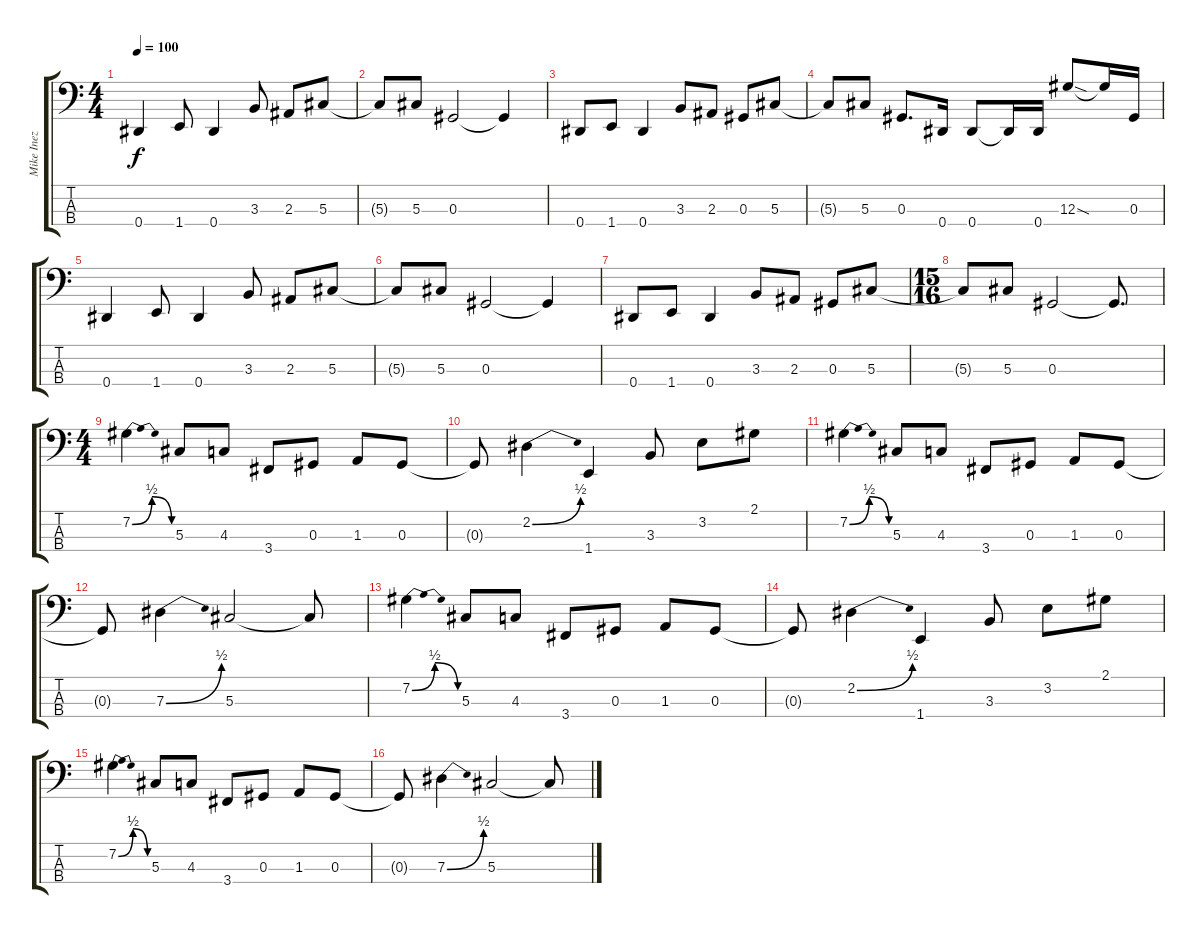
\track ("Mike Inez" "Mike Inez") {instrument electricbasspick}
\staff {score tabs}
\tuning (Gb2 Db2 Ab1 Eb1) {hide}
\ts (4 4)
\tempo 100
\clef f4
\ks c
0.4.4{dy f} 1.4.8 0.4.4 3.3.8 2.3.8 5.3.8 |
5.3{t}.8 5.3.8 0.3.2 0.3{t}.4 |
0.4.8 1.4.8 0.4.4 3.3.8 2.3.8 0.3.8 5.3.8 |
5.3{t}.8 5.3.8 0.3.8{d} 0.4.16 0.4.8 0.4{t}.16 0.4.16 12.3{sod}.8 12.3{t}.16 0.3.16 |
0.4.4 1.4.8 0.4.4 3.3.8 2.3.8 5.3.8 |
5.3{t}.8 5.3.8 0.3.2 0.3{t}.4 |
0.4.8 1.4.8 0.4.4 3.3.8 2.3.8 0.3.8 5.3.8 |
\ts (15 16)
5.3{t}.8 5.3.8 0.3.2 0.3{t}.8{d} |
\ts (4 4)
7.2{be (bendrelease 0 0 15 2 15 2 60 0)}.4 5.3.8 4.3.8 3.4.8 0.3.8 1.3.8 0.3.8 |
0.3{t}.8 2.2{be (bend 0 0 60 2)}.4 1.4.4 3.3.8 3.2.8 2.1.8 |
7.2{be (bendrelease 0 0 15 2 15 2 60 0)}.4 5.3.8 4.3.8 3.4.8 0.3.8 1.3.8 0.3.8 |
0.3{t}.8 7.3{be (bend 0 0 60 2)}.4 5.3.2 5.3{t}.8 |
7.2{be (bendrelease 0 0 15 2 15 2 60 0)}.4 5.3.8 4.3.8 3.4.8 0.3.8 1.3.8 0.3.8 |
0.3{t}.8 2.2{be (bend 0 0 60 2)}.4 1.4.4 3.3.8 3.2.8 2.1.8 |
7.2{be (bendrelease 0 0 15 2 15 2 60 0)}.4 5.3.8 4.3.8 3.4.8 0.3.8 1.3.8 0.3.8 |
0.3{t}.8 7.3{be (bend 0 0 60 2)}.4 5.3.2 5.3{t}.8
